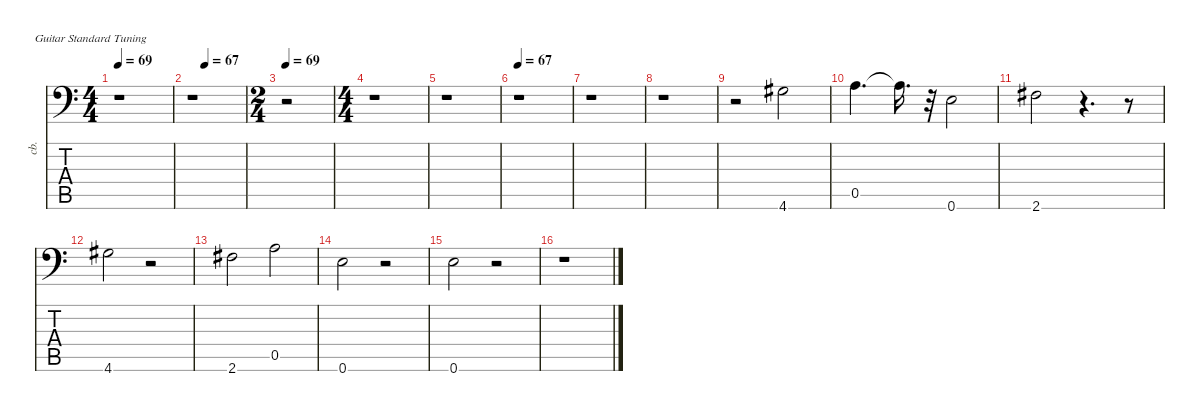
\defaultSystemsLayout 4
\hideDynamics
\bracketExtendMode nobrackets
\otherSystemsTrackNameOrientation horizontal
\track ("Track 7" "cb.") {instrument contrabass}
\staff {score tabs}
\tuning (E4 B3 G3 D3 A2 E2)
\ts (4 4)
\tempo 69
\clef f4
\ks c
r.1{dy f beam Down} |
\tempo (67 0.25)
r.1{beam Down} |
\ts (2 4)
\beaming (8 2 2 2 2)
\tempo 69
r.2{beam Down} |
\ts (4 4)
\beaming (8 2 2 2 2)
r.1{beam Down} |
r.1{beam Down} |
\tempo 67
r.1{beam Down} |
r.1{beam Down} |
r.1{beam Down} |
r.2{beam Down} 4.6{acc #}.2{dy mf beam Down} |
0.5.4{d dy f beam Down} 0.5{t}.16{d beam Down} r.32{beam Down} 0.6.2{dy mf beam Down} |
2.6{acc #}.2{beam Down} r.4{d beam Down} r.8{beam Down} |
4.6{acc #}.2{dy f beam Down} r.2{beam Down} |
2.6{acc #}.2{beam Down} 0.5.2{dy ff beam Down} |
0.6.2{dy f beam Down} r.2{beam Down} |
0.6.2{beam Down} r.2{beam Down} |
r.1{beam Down}
